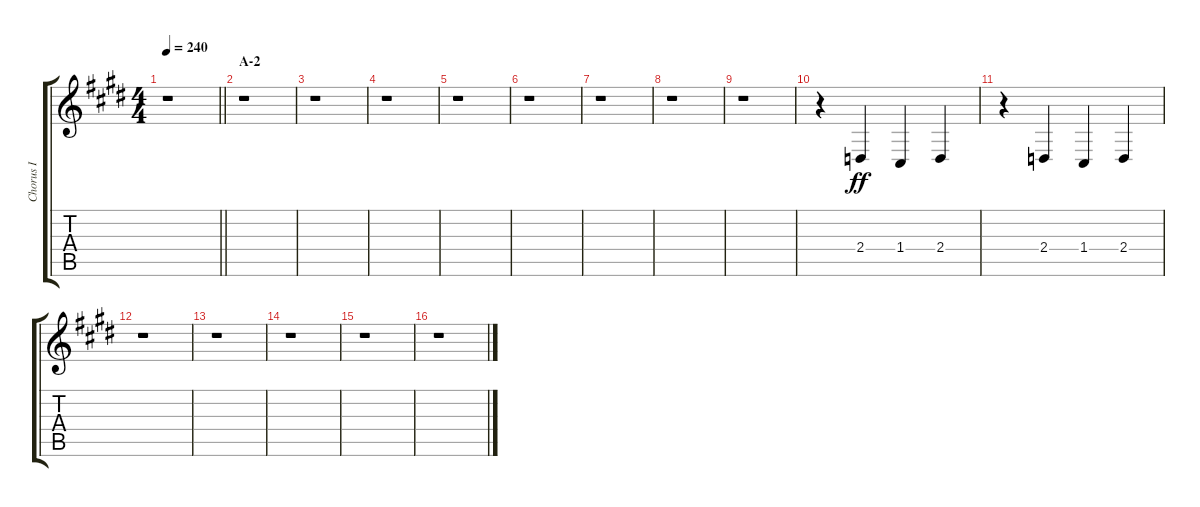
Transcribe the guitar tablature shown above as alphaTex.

\track ("Chorus I" "Chorus I") {instrument voiceoohs}
\staff {score tabs}
\tuning (D4 A3 F3 C3 G2 D2) {hide}
\ts (4 4)
\tempo 240
\clef g2
\barLineRight lightlight
\ks e
r.1{dy ff} |
\section ("" "A-2")
r.1 |
r.1 |
r.1 |
r.1 |
r.1 |
r.1 |
r.1 |
r.1 |
r.4 2.4.4 1.4.4 2.4.4 |
r.4 2.4.4 1.4.4 2.4.4 |
r.1 |
r.1 |
r.1 |
r.1 |
r.1
